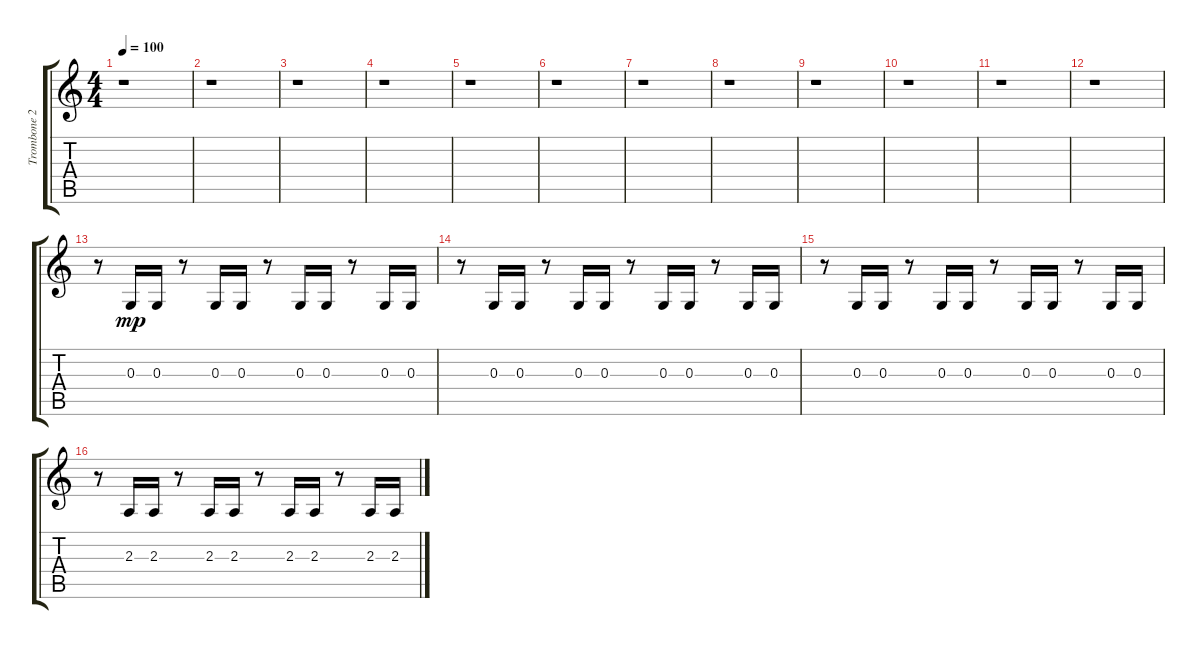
\track ("Trombone 2" "Trombone 2") {instrument trombone}
\staff {score tabs}
\tuning (E4 B3 G3 D3 A2 E2) {hide}
\ts (4 4)
\tempo 100
\clef g2
\ks c
r.1{dy mp} |
r.1 |
r.1 |
r.1 |
r.1 |
r.1 |
r.1 |
r.1 |
r.1 |
r.1 |
r.1 |
r.1 |
r.8 0.3.16 0.3.16 r.8 0.3.16 0.3.16 r.8 0.3.16 0.3.16 r.8 0.3.16 0.3.16 |
r.8 0.3.16 0.3.16 r.8 0.3.16 0.3.16 r.8 0.3.16 0.3.16 r.8 0.3.16 0.3.16 |
r.8 0.3.16 0.3.16 r.8 0.3.16 0.3.16 r.8 0.3.16 0.3.16 r.8 0.3.16 0.3.16 |
r.8 2.3.16 2.3.16 r.8 2.3.16 2.3.16 r.8 2.3.16 2.3.16 r.8 2.3.16 2.3.16
